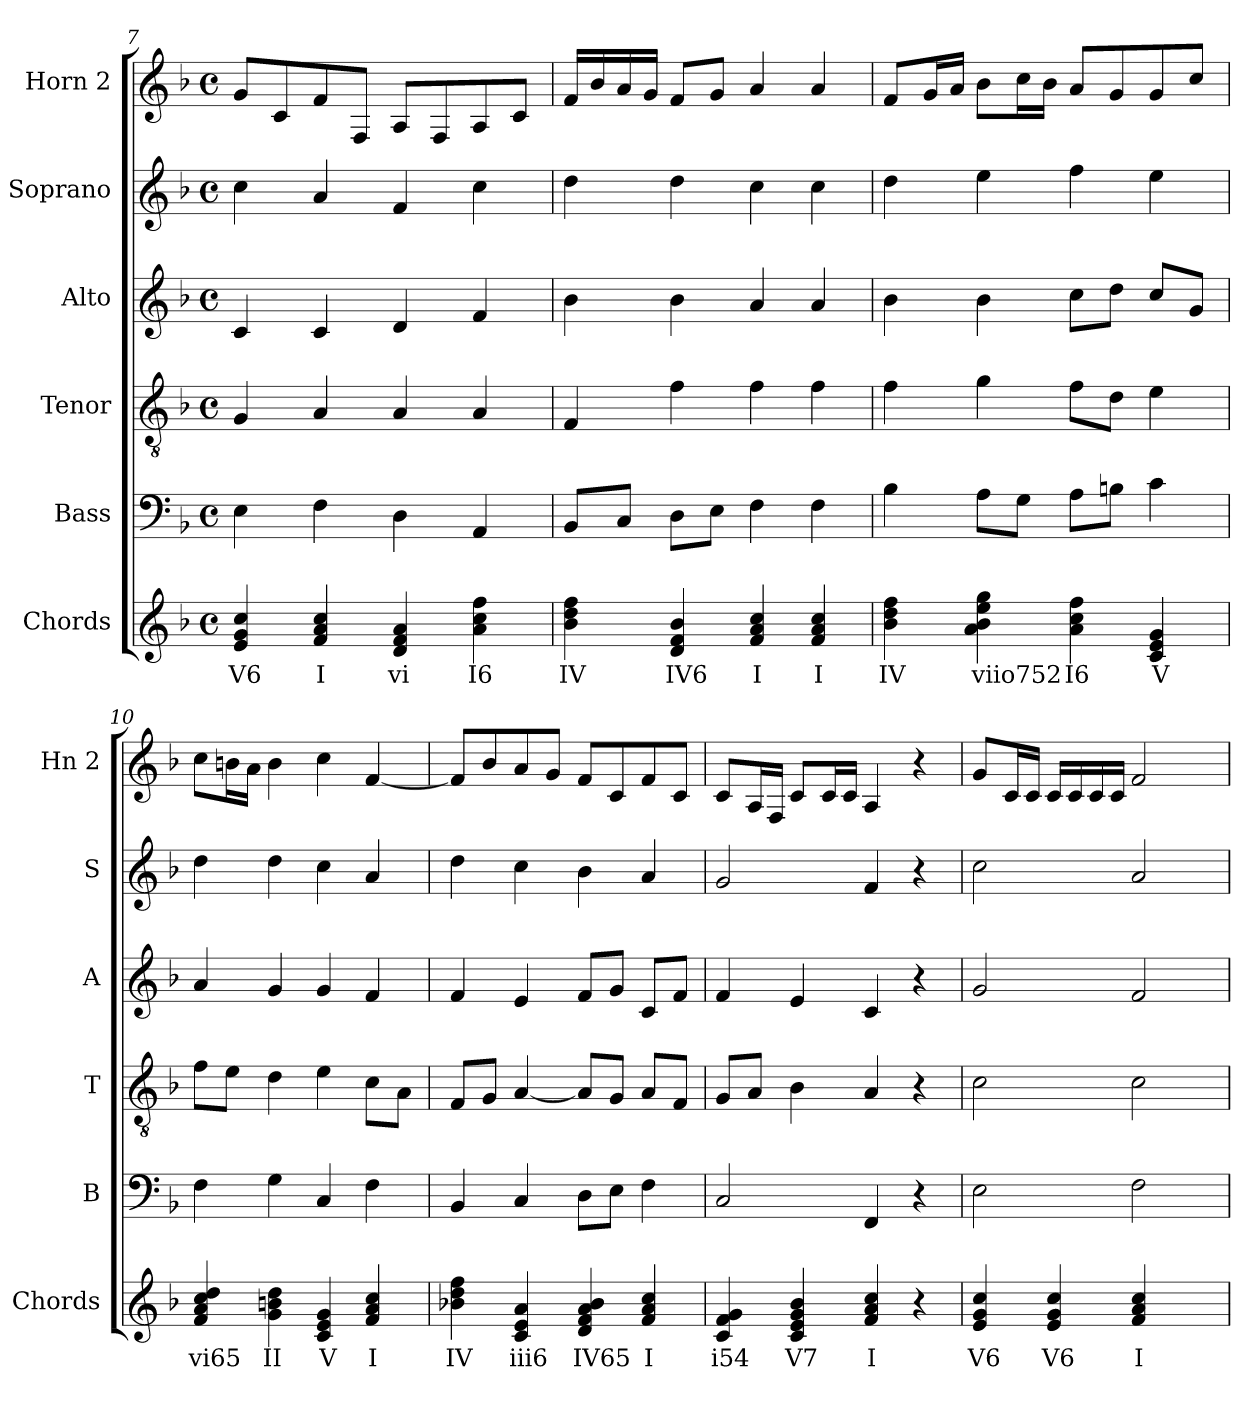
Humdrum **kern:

**kern	**text	**kern	**kern	**kern	**kern	**kern
*part6	*part6	*part5	*part4	*part3	*part2	*part1
*staff6	*staff6	*staff5	*staff4	*staff3	*staff2	*staff1
*I"Chords	*	*I"Bass	*I"Tenor	*I"Alto	*I"Soprano	*I"Horn 2
*I'Chords	*	*I'B	*I'T	*I'A	*I'S	*I'Hn 2
*clefG2	*	*clefF4	*clefGv2	*clefG2	*clefG2	*clefG2
*k[b-]	*	*k[b-]	*k[b-]	*k[b-]	*k[b-]	*k[b-]
*F:	*	*F:	*F:	*F:	*F:	*F:
*M4/4	*	*M4/4	*M4/4	*M4/4	*M4/4	*M4/4
*met(c)	*	*met(c)	*met(c)	*met(c)	*met(c)	*met(c)
=7	=7	=7	=7	=7	=7	=7
4ei 4gi 4cci	V6	4E\	4G/	4c/	4cc\	8g/L
.	.	.	.	.	.	8c/
4fi 4ai 4cci	I	4F\	4A/	4c/	4a/	8f/
.	.	.	.	.	.	8F/J
4di 4fi 4ai	vi	4D\	4A/	4d/	4f/	8A/L
.	.	.	.	.	.	8F/
4ai 4cci 4ffi	I6	4AA/	4A/	4f/	4cc\	8A/
.	.	.	.	.	.	8c/J
!!LO:LB:g=z
=8	=8	=8	=8	=8	=8	=8
4b-i 4ddi 4ffi	IV	8BB-/L	4F/	4b-\	4dd\	16f/LL
.	.	.	.	.	.	16b-/
.	.	8C/J	.	.	.	16a/
.	.	.	.	.	.	16g/JJ
4di 4fi 4b-i	IV6	8D\L	4f\	4b-\	4dd\	8f/L
.	.	8E\J	.	.	.	8g/J
4fi 4ai 4cci	I	4F\	4f\	4a/	4cc\	4a/
4fi 4ai 4cci	I	4F\	4f\	4a/	4cc\	4a/
=9	=9	=9	=9	=9	=9	=9
4b-i 4ddi 4ffi	IV	4B-\	4f\	4b-\	4dd\	8f/L
.	.	.	.	.	.	16g/L
.	.	.	.	.	.	16a/JJ
4ai 4b-i 4eei 4ggi	viio752	8A\L	4g\	4b-\	4ee\	8b-\L
.	.	8G\J	.	.	.	16cc\L
.	.	.	.	.	.	16b-\JJ
4ai 4cci 4ffi	I6	8A\L	8f\L	8cc\L	4ff\	8a/L
.	.	8Bn\J	8d\J	8dd\J	.	8g/
4ci 4ei 4gi	V	4c\	4e\	8cc/L	4ee\	8g/
.	.	.	.	8g/J	.	8cc/J
=10	=10	=10	=10	=10	=10	=10
4fi 4ai 4cci 4ddi	vi65	4F\	8f\L	4a/	4dd\	8cc\L
.	.	.	8e\J	.	.	16bn\L
.	.	.	.	.	.	16a\JJ
4gi 4bni 4ddi	II	4G\	4d\	4g/	4dd\	4b\
4ci 4ei 4gi	V	4C/	4e\	4g/	4cc\	4cc\
4fi 4ai 4cci	I	4F\	8c\L	4f/	4a/	[4f/
.	.	.	8A\J	.	.	.
=11	=11	=11	=11	=11	=11	=11
4b-Xi 4ddi 4ffi	IV	4BB-/	8F/L	4f/	4dd\	8f/L]
.	.	.	8G/J	.	.	8b-/
4ci 4ei 4ai	iii6	4C/	[4A/	4e/	4cc\	8a/
.	.	.	.	.	.	8g/J
4di 4fi 4ai 4b-i	IV65	8D\L	8A/L]	8f/L	4b-\	8f/L
.	.	8E\J	8G/J	8g/J	.	8c/
4fi 4ai 4cci	I	4F\	8A/L	8c/L	4a/	8f/
.	.	.	8F/J	8f/J	.	8c/J
!!LO:PB:g=z
=12	=12	=12	=12	=12	=12	=12
4ci 4fi 4gi	i54	2C/	8G/L	4f/	2g/	8c/L
.	.	.	8A/J	.	.	16A/L
.	.	.	.	.	.	16F/JJ
4ci 4ei 4gi 4b-i	V7	.	4B-\	4e/	.	8c/L
.	.	.	.	.	.	16c/L
.	.	.	.	.	.	16c/JJ
4fi 4ai 4cci	I	4FF/	4A/	4c/	4f/	4A/
4r	.	4r	4r	4r	4r	4r
=13	=13	=13	=13	=13	=13	=13
4ei 4gi 4cci	V6	2E\	2c\	2g/	2cc\	8g/L
.	.	.	.	.	.	16c/L
.	.	.	.	.	.	16c/JJ
4ei 4gi 4cci	V6	.	.	.	.	16c/LL
.	.	.	.	.	.	16c/
.	.	.	.	.	.	16c/
.	.	.	.	.	.	16c/JJ
4fi 4ai 4cci	I	2F\	2c\	2f/	2a/	2f/
4ryy	.	.	.	.	.	.
=	=	=	=	=	=	=
*-	*-	*-	*-	*-	*-	*-
